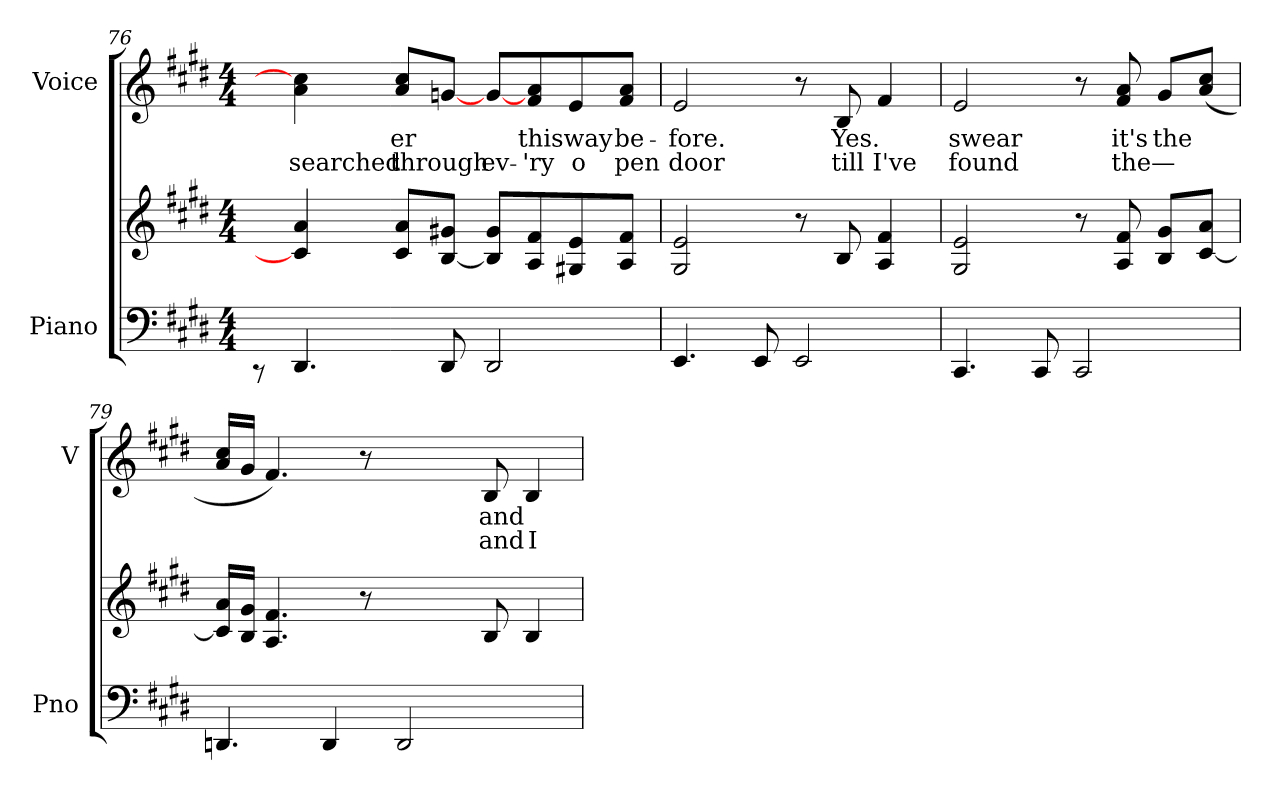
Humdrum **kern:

**kern	**kern	**kern	**text	**text
*part2	*part2	*part1	*part1	*part1
*staff3	*staff2	*staff1	*staff1	*staff1
*I"Piano	*	*I"Voice	*	*
*I'Pno	*	*I'V	*	*
*clefF4	*clefG2	*clefG2	*	*
*k[f#c#g#d#]	*k[f#c#g#d#]	*k[f#c#g#d#]	*	*
*M4/4	*M4/4	*M4/4	*	*
=76	=76	=76	=76	=76
8rCC	8ryy	8ryy	.	.
!	!	!	!	!LO:LY:b
4.DD#/	4c#/] 4a/	4a\ 4cc#\]	.	searched
!	!	!	!LO:LY:b	!LO:LY:b
.	8c#/ 8a/L	8a/ 8cc#/L	er	through
8DD#/	[<8B/ 8g#X/J	[>8gn/J	.	.
!	!	!	!	!LO:LY:b
2DD#/	8B/] 8g#/L	[8g/L	.	ev-
!	!	!	!LO:LY:b	!LO:LY:b
.	8A/ 8f#/	8f#/ 8a/	this	-'ry
!	!	!	!LO:LY:b	!LO:LY:b
.	8G#X/ 8e/	8e/	way	o
!	!	!	!LO:LY:b	!LO:LY:b
.	8A/ 8f#/J	8f#/ 8a/J	be-	pen
!!LO:LB:g=z
=77	=77	=77	=77	=77
!	!	!	!LO:LY:b	!LO:LY:b
4.EE/	2G#/ 2e/	2e/	-fore.	door
8EE/	.	.	.	.
2EE/	8r	8r	.	.
!	!	!	!LO:LY:b	!LO:LY:b
.	8B/	8B/	Yes.	till
!	!	!	!	!LO:LY:b
.	4A/ 4f#/	4f#/	.	I've
=78	=78	=78	=78	=78
!	!	!	!LO:LY:b	!LO:LY:b
4.CC#/	2G#/ 2e/	2e/	swear	found
8CC#/	.	.	.	.
2CC#/	8r	8r	.	.
!	!	!	!LO:LY:b	!LO:LY:b
.	8A/ 8f#/	8f#/ 8a/	it's	the—
!	!	!	!LO:LY:b	!
.	8B/ 8g#/L	8g#/L	the	.
.	[<8c#/ 8a/J	(<8a/ 8cc#/J	.	.
=79	=79	=79	=79	=79
4.DDn/	16c#/] 16a/LL	16a/ 16cc#/LL	.	.
.	16B/ 16g#/JJ	16g#/JJ	.	.
.	4.A/ 4.f#/	4.f#/)	.	.
4DD/	.	.	.	.
.	8r	8r	.	.
2DD/	2ryy	2ryy	.	.
!	!	!	!LO:LY:b	!LO:LY:b
4.ryy	8B/	8B/	and	and
!	!	!	!	!LO:LY:b
.	4B/	4B/	.	I
=	=	=	=	=
*-	*-	*-	*-	*-
